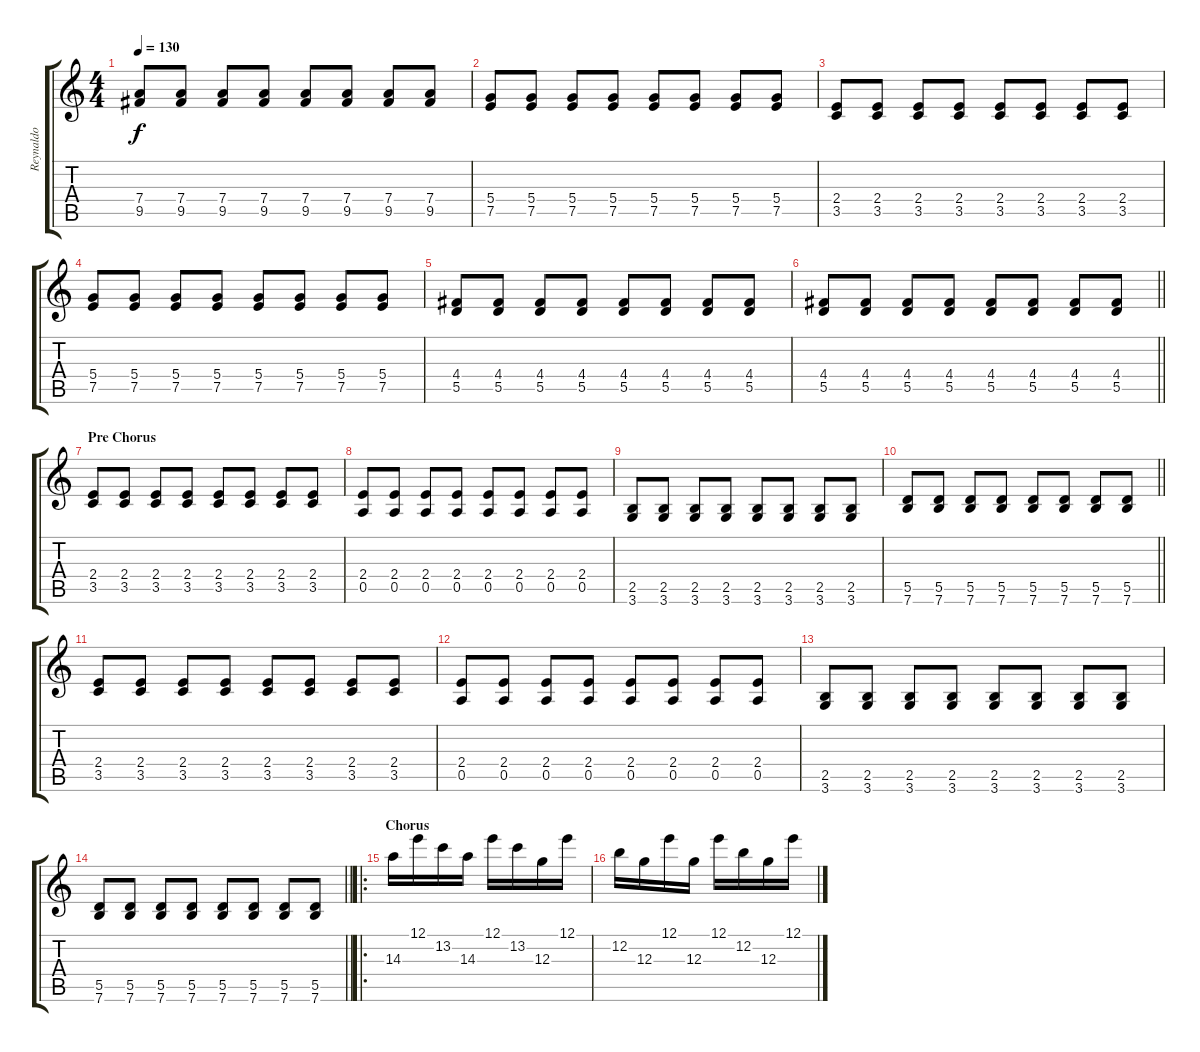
\track ("Reynaldo" "Reynaldo") {instrument distortionguitar}
\staff {score tabs}
\tuning (E4 B3 G3 D3 A2 E2) {hide}
\ts (4 4)
\tempo 130
\clef g2
\ks c
(7.4 9.5).8{dy f} (7.4 9.5).8 (7.4 9.5).8 (7.4 9.5).8 (7.4 9.5).8 (7.4 9.5).8 (7.4 9.5).8 (7.4 9.5).8 |
(5.4 7.5).8 (5.4 7.5).8 (5.4 7.5).8 (5.4 7.5).8 (5.4 7.5).8 (5.4 7.5).8 (5.4 7.5).8 (5.4 7.5).8 |
(2.4 3.5).8 (2.4 3.5).8 (2.4 3.5).8 (2.4 3.5).8 (2.4 3.5).8 (2.4 3.5).8 (2.4 3.5).8 (2.4 3.5).8 |
(5.4 7.5).8 (5.4 7.5).8 (5.4 7.5).8 (5.4 7.5).8 (5.4 7.5).8 (5.4 7.5).8 (5.4 7.5).8 (5.4 7.5).8 |
(4.4 5.5).8 (4.4 5.5).8 (4.4 5.5).8 (4.4 5.5).8 (4.4 5.5).8 (4.4 5.5).8 (4.4 5.5).8 (4.4 5.5).8 |
\barLineRight lightlight
(4.4 5.5).8 (4.4 5.5).8 (4.4 5.5).8 (4.4 5.5).8 (4.4 5.5).8 (4.4 5.5).8 (4.4 5.5).8 (4.4 5.5).8 |
\section ("" "Pre Chorus")
(2.4 3.5).8 (2.4 3.5).8 (2.4 3.5).8 (2.4 3.5).8 (2.4 3.5).8 (2.4 3.5).8 (2.4 3.5).8 (2.4 3.5).8 |
(2.4 0.5).8 (2.4 0.5).8 (2.4 0.5).8 (2.4 0.5).8 (2.4 0.5).8 (2.4 0.5).8 (2.4 0.5).8 (2.4 0.5).8 |
(2.5 3.6).8 (2.5 3.6).8 (2.5 3.6).8 (2.5 3.6).8 (2.5 3.6).8 (2.5 3.6).8 (2.5 3.6).8 (2.5 3.6).8 |
\barLineRight lightlight
(5.5 7.6).8 (5.5 7.6).8 (5.5 7.6).8 (5.5 7.6).8 (5.5 7.6).8 (5.5 7.6).8 (5.5 7.6).8 (5.5 7.6).8 |
(2.4 3.5).8 (2.4 3.5).8 (2.4 3.5).8 (2.4 3.5).8 (2.4 3.5).8 (2.4 3.5).8 (2.4 3.5).8 (2.4 3.5).8 |
(2.4 0.5).8 (2.4 0.5).8 (2.4 0.5).8 (2.4 0.5).8 (2.4 0.5).8 (2.4 0.5).8 (2.4 0.5).8 (2.4 0.5).8 |
(2.5 3.6).8 (2.5 3.6).8 (2.5 3.6).8 (2.5 3.6).8 (2.5 3.6).8 (2.5 3.6).8 (2.5 3.6).8 (2.5 3.6).8 |
\barLineRight lightlight
(5.5 7.6).8 (5.5 7.6).8 (5.5 7.6).8 (5.5 7.6).8 (5.5 7.6).8 (5.5 7.6).8 (5.5 7.6).8 (5.5 7.6).8 |
\ro
\section ("" "Chorus")
14.3.16 12.1.16 13.2.16 14.3.16 12.1.16 13.2.16 12.3.16 12.1.16 |
12.2.16 12.3.16 12.1.16 12.3.16 12.1.16 12.2.16 12.3.16 12.1.16
